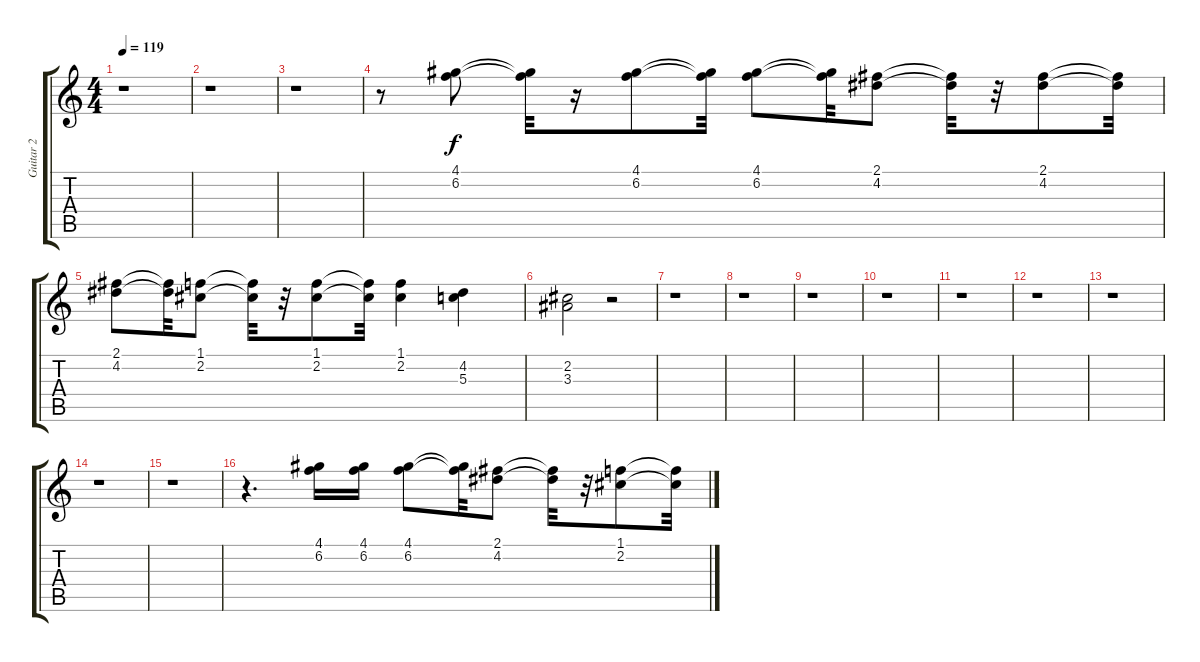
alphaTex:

\track ("Guitar 2" "Guitar 2") {instrument acousticguitarnylon}
\staff {score tabs}
\tuning (E4 B3 G3 D3 A2 E2) {hide}
\ts (4 4)
\tempo 119
\clef g2
\ks c
r.1{dy f instrument acousticguitarnylon} |
r.1 |
r.1 |
r.8 (4.1 6.2).8 (4.1{t} 6.2{t}).32 r.16 (4.1 6.2).8 (4.1{t} 6.2{t}).32 (4.1 6.2).8 (4.1{t} 6.2{t}).32 (2.1 4.2).8 (2.1{t} 4.2{t}).32 r.32 (2.1 4.2).8 (2.1{t} 4.2{t}).32 |
(2.1 4.2).8 (2.1{t} 4.2{t}).32 (1.1 2.2).8 (1.1{t} 2.2{t}).32 r.32 (1.1 2.2).8 (1.1{t} 2.2{t}).32 (1.1 2.2).4 (4.2 5.3).4 |
(2.2 3.3).2 r.2 |
r.1 |
r.1 |
r.1 |
r.1 |
r.1 |
r.1 |
r.1 |
r.1 |
r.1 |
r.4{d} (4.1 6.2).16 (4.1 6.2).16 (4.1 6.2).8 (4.1{t} 6.2{t}).32 (2.1 4.2).8 (2.1{t} 4.2{t}).32 r.32 (1.1 2.2).8 (1.1{t} 2.2{t}).32
